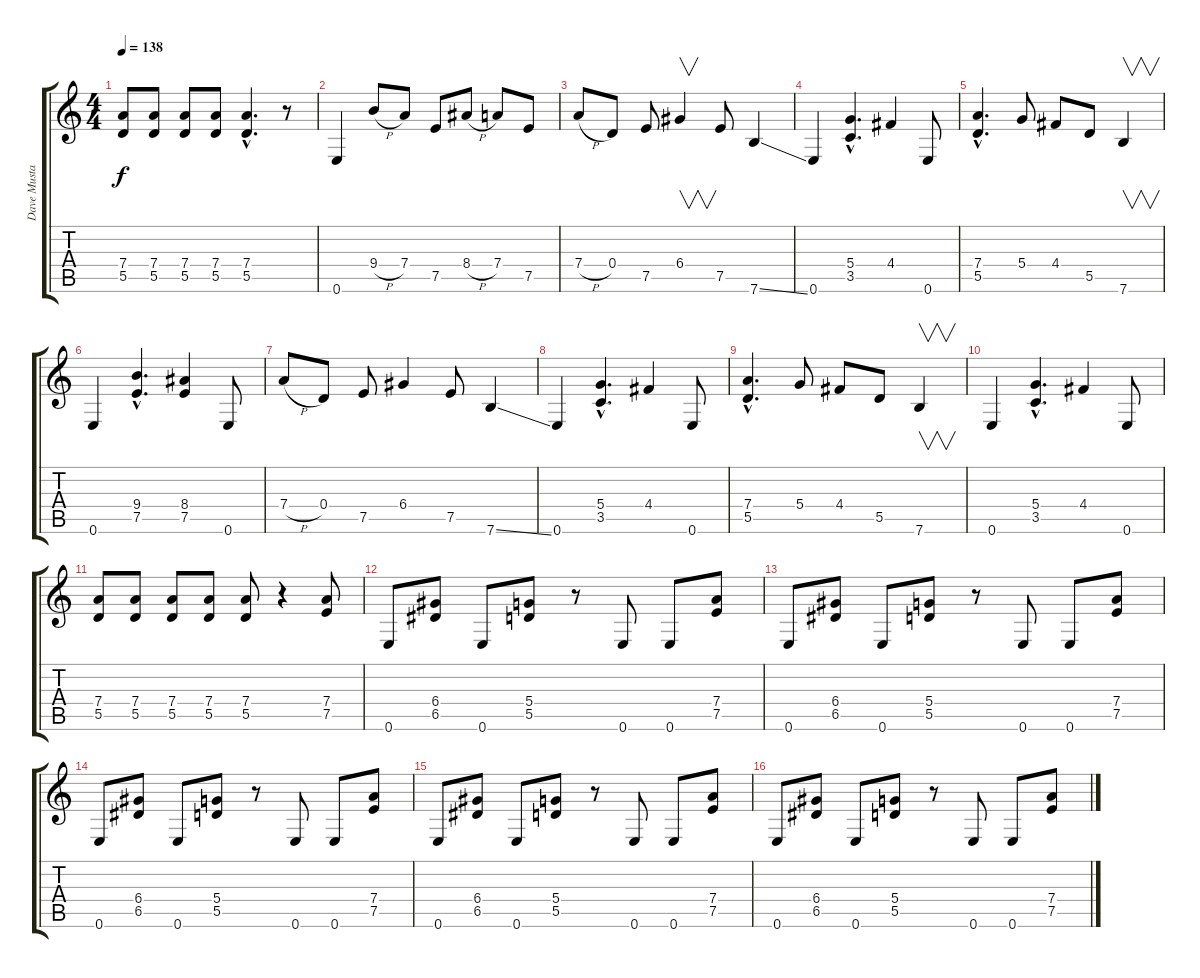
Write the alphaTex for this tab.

\track ("Dave Mustane (Overdriven Guitar)" "Dave Musta") {instrument overdrivenguitar}
\staff {score tabs}
\tuning (E4 B3 G3 D3 A2 E2) {hide}
\ts (4 4)
\tempo 138
\clef g2
\ks c
(7.4 5.5).8{dy f} (7.4 5.5).8 (7.4 5.5).8 (7.4 5.5).8 (7.4{hac} 5.5{hac}).4{d} r.8 |
0.6.4 9.4{h}.8 7.4.8 7.5.8 8.4{h}.8 7.4.8 7.5.8 |
7.4{h}.8 0.4.8 7.5.8 6.4.4{v} 7.5.8 7.6{ss}.4 |
0.6.4 (5.4{hac} 3.5{hac}).4{d} 4.4.4 0.6.8 |
(7.4{hac} 5.5{hac}).4{d} 5.4.8 4.4.8 5.5.8 7.6.4{v} |
0.6.4 (9.4{hac} 7.5{hac}).4{d} (8.4 7.5).4 0.6.8 |
7.4{h}.8 0.4.8 7.5.8 6.4.4 7.5.8 7.6{ss}.4 |
0.6.4 (5.4{hac} 3.5{hac}).4{d} 4.4.4 0.6.8 |
(7.4{hac} 5.5{hac}).4{d} 5.4.8 4.4.8 5.5.8 7.6.4{v} |
0.6.4 (5.4{hac} 3.5{hac}).4{d} 4.4.4 0.6.8 |
(7.4 5.5).8 (7.4 5.5).8 (7.4 5.5).8 (7.4 5.5).8 (7.4 5.5).8 r.4 (7.4 7.5).8 |
0.6.8 (6.4 6.5).8 0.6.8 (5.4 5.5).8 r.8 0.6.8 0.6.8 (7.4 7.5).8 |
0.6.8 (6.4 6.5).8 0.6.8 (5.4 5.5).8 r.8 0.6.8 0.6.8 (7.4 7.5).8 |
0.6.8 (6.4 6.5).8 0.6.8 (5.4 5.5).8 r.8 0.6.8 0.6.8 (7.4 7.5).8 |
0.6.8 (6.4 6.5).8 0.6.8 (5.4 5.5).8 r.8 0.6.8 0.6.8 (7.4 7.5).8 |
0.6.8 (6.4 6.5).8 0.6.8 (5.4 5.5).8 r.8 0.6.8 0.6.8 (7.4 7.5).8
